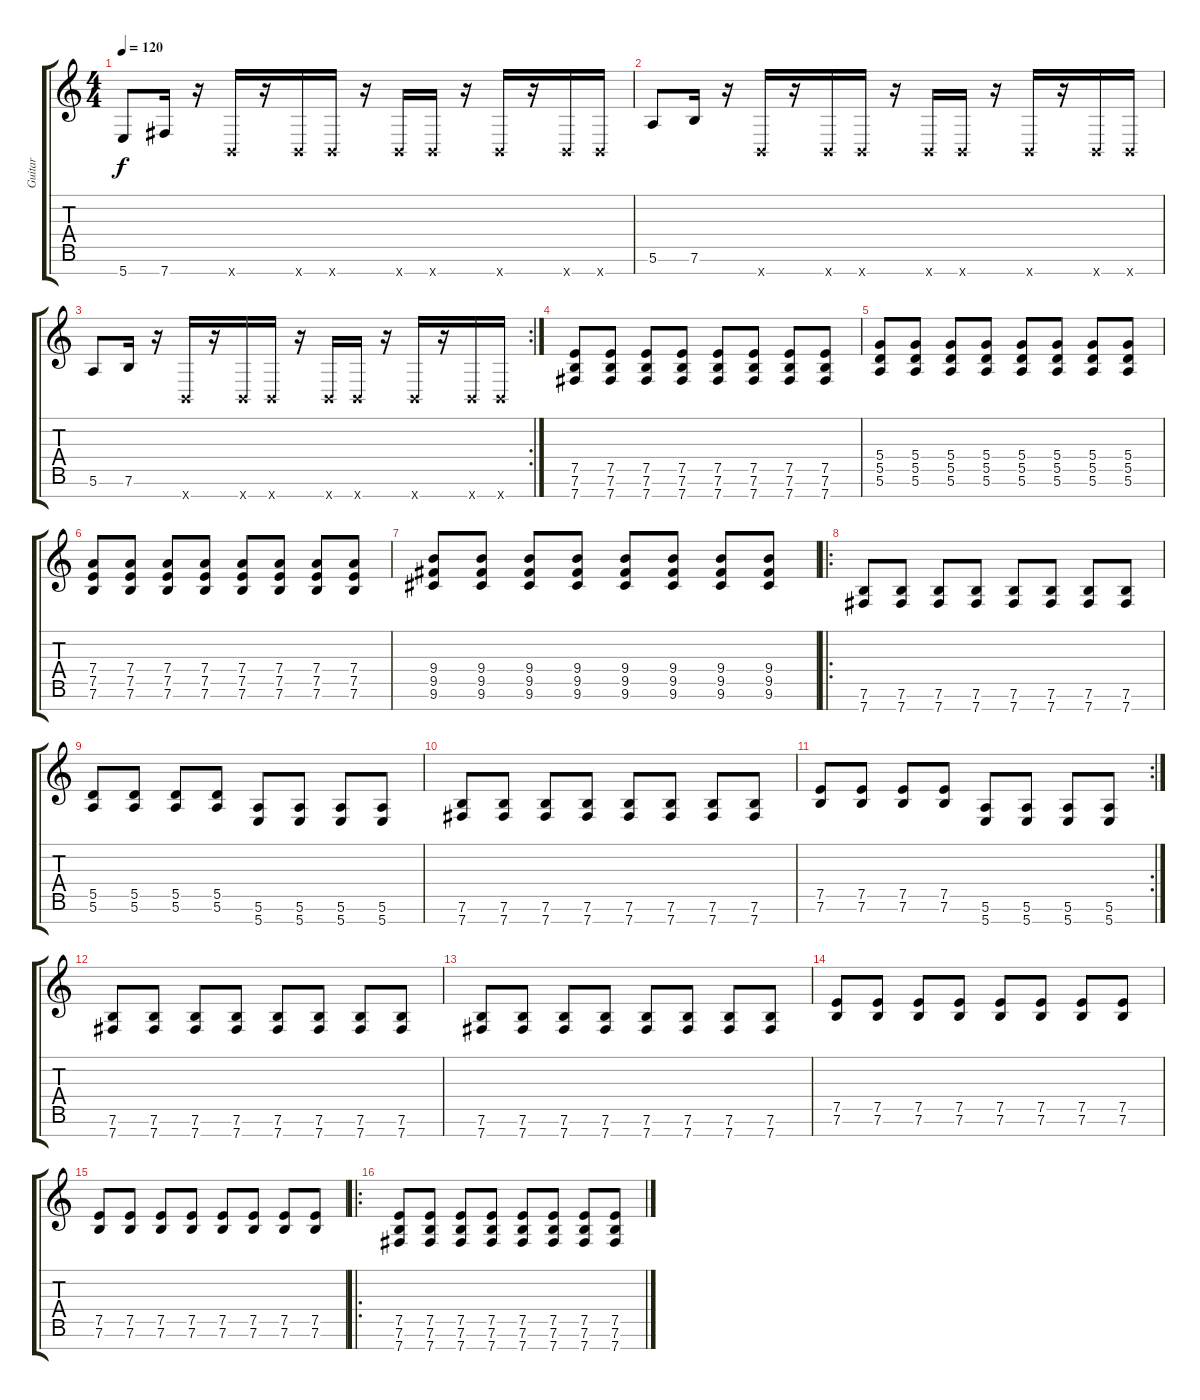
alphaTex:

\track ("Guitar" "Guitar") {instrument distortionguitar}
\staff {score tabs}
\tuning (E4 B3 G3 D3 A2 E2 B1) {hide}
\ts (4 4)
\tempo 120
\clef g2
\ks c
5.7.8{dy f} 7.7.16 r.16 0.7{x}.16 r.16 0.7{x}.16 0.7{x}.16 r.16 0.7{x}.16 0.7{x}.16 r.16 0.7{x}.16 r.16 0.7{x}.16 0.7{x}.16 |
5.6.8 7.6.16 r.16 0.7{x}.16 r.16 0.7{x}.16 0.7{x}.16 r.16 0.7{x}.16 0.7{x}.16 r.16 0.7{x}.16 r.16 0.7{x}.16 0.7{x}.16 |
\rc 2
5.6.8 7.6.16 r.16 0.7{x}.16 r.16 0.7{x}.16 0.7{x}.16 r.16 0.7{x}.16 0.7{x}.16 r.16 0.7{x}.16 r.16 0.7{x}.16 0.7{x}.16 |
(7.5 7.6 7.7).8 (7.5 7.6 7.7).8 (7.5 7.6 7.7).8 (7.5 7.6 7.7).8 (7.5 7.6 7.7).8 (7.5 7.6 7.7).8 (7.5 7.6 7.7).8 (7.5 7.6 7.7).8 |
(5.4 5.5 5.6).8 (5.4 5.5 5.6).8 (5.4 5.5 5.6).8 (5.4 5.5 5.6).8 (5.4 5.5 5.6).8 (5.4 5.5 5.6).8 (5.4 5.5 5.6).8 (5.4 5.5 5.6).8 |
(7.4 7.5 7.6).8 (7.4 7.5 7.6).8 (7.4 7.5 7.6).8 (7.4 7.5 7.6).8 (7.4 7.5 7.6).8 (7.4 7.5 7.6).8 (7.4 7.5 7.6).8 (7.4 7.5 7.6).8 |
(9.4 9.5 9.6).8 (9.4 9.5 9.6).8 (9.4 9.5 9.6).8 (9.4 9.5 9.6).8 (9.4 9.5 9.6).8 (9.4 9.5 9.6).8 (9.4 9.5 9.6).8 (9.4 9.5 9.6).8 |
\ro
(7.6 7.7).8 (7.6 7.7).8 (7.6 7.7).8 (7.6 7.7).8 (7.6 7.7).8 (7.6 7.7).8 (7.6 7.7).8 (7.6 7.7).8 |
(5.5 5.6).8 (5.5 5.6).8 (5.5 5.6).8 (5.5 5.6).8 (5.6 5.7).8 (5.6 5.7).8 (5.6 5.7).8 (5.6 5.7).8 |
(7.6 7.7).8 (7.6 7.7).8 (7.6 7.7).8 (7.6 7.7).8 (7.6 7.7).8 (7.6 7.7).8 (7.6 7.7).8 (7.6 7.7).8 |
\rc 2
(7.5 7.6).8 (7.5 7.6).8 (7.5 7.6).8 (7.5 7.6).8 (5.6 5.7).8 (5.6 5.7).8 (5.6 5.7).8 (5.6 5.7).8 |
(7.6 7.7).8 (7.6 7.7).8 (7.6 7.7).8 (7.6 7.7).8 (7.6 7.7).8 (7.6 7.7).8 (7.6 7.7).8 (7.6 7.7).8 |
(7.6 7.7).8 (7.6 7.7).8 (7.6 7.7).8 (7.6 7.7).8 (7.6 7.7).8 (7.6 7.7).8 (7.6 7.7).8 (7.6 7.7).8 |
(7.5 7.6).8 (7.5 7.6).8 (7.5 7.6).8 (7.5 7.6).8 (7.5 7.6).8 (7.5 7.6).8 (7.5 7.6).8 (7.5 7.6).8 |
(7.5 7.6).8 (7.5 7.6).8 (7.5 7.6).8 (7.5 7.6).8 (7.5 7.6).8 (7.5 7.6).8 (7.5 7.6).8 (7.5 7.6).8 |
\ro
(7.5 7.6 7.7).8 (7.5 7.6 7.7).8 (7.5 7.6 7.7).8 (7.5 7.6 7.7).8 (7.5 7.6 7.7).8 (7.5 7.6 7.7).8 (7.5 7.6 7.7).8 (7.5 7.6 7.7).8
